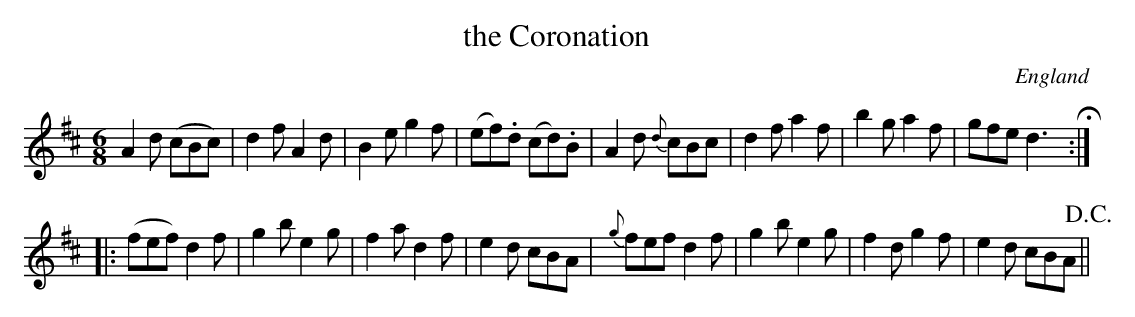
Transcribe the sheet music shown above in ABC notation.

X:1
T:the Coronation
L:1/8
M:6/8
O:England
K:D
A2d (cBc)  | d2f A2d | B2e g2f | (ef).d (cd).B |\
A2d {d}cBc | d2f a2f | b2g a2f | gfe d3 H::
(fef) d2f | g2b e2g | f2a d2f | e2d cBA |\
{g}fef d2f | g2b e2g | f2d g2f | e2d cBA !D.C.! ||
